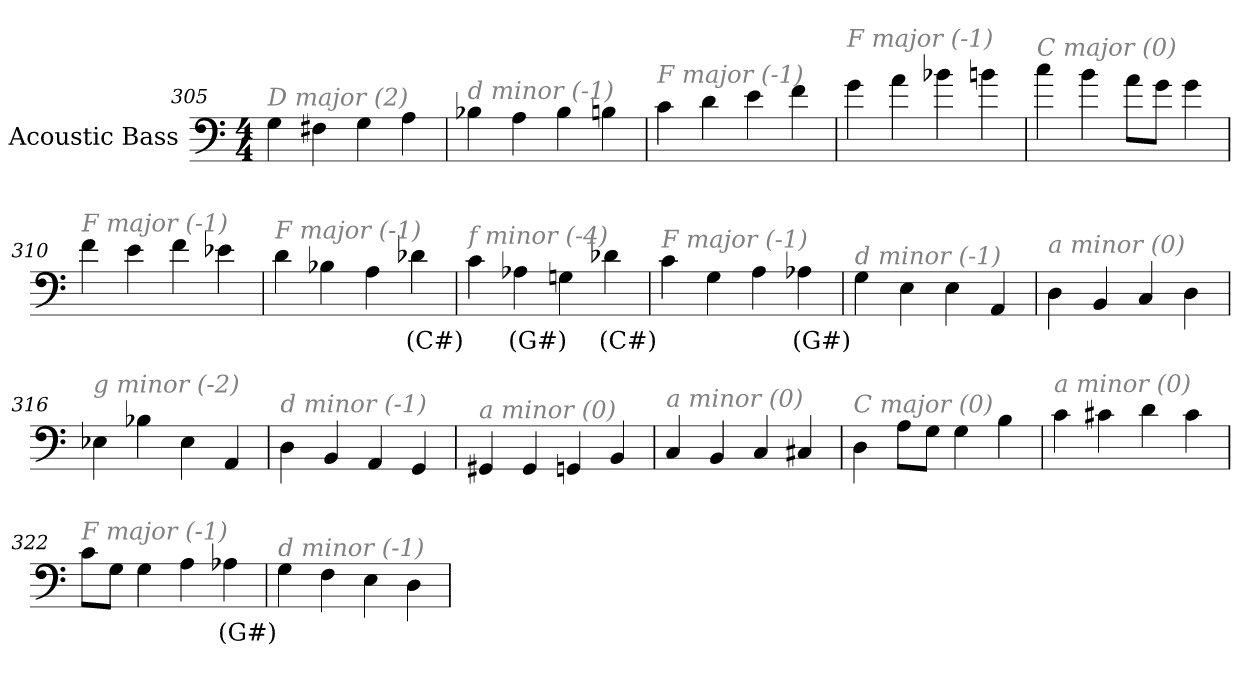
**kern	**text
*part1	*part1
*staff1	*staff1
*I"Acoustic Bass	*
*clefF4	*
*ITrd7c12	*
*k[]	*
*C:	*
*M4/4	*
=305	=305
!LO:TX:i:color=#808080:t=D major (2)	!
4GG	.
4FF#X	.
4GG	.
4AA	.
=306	=306
!LO:TX:i:color=#808080:t=d minor (-1)	!
4BB-X	.
4AA	.
4BB-	.
4BBn	.
=307	=307
!LO:TX:i:color=#808080:t=F major (-1)	!
4C	.
4D	.
4E	.
4F	.
=308	=308
!LO:TX:i:color=#808080:t=F major (-1)	!
4G	.
4A	.
4B-X	.
4Bn	.
=309	=309
!LO:TX:i:color=#808080:t=C major (0)	!
4c	.
4B	.
8AL	.
8GJ	.
4G	.
=310	=310
!LO:TX:i:color=#808080:t=F major (-1)	!
4F	.
4E	.
4F	.
4E-X	.
=311	=311
!LO:TX:i:color=#808080:t=F major (-1)	!
4D	.
4BB-X	.
4AA	.
4D-Xi	(C#)
=312	=312
!LO:TX:i:color=#808080:t=f minor (-4)	!
4C	.
4AA-Xi	(G#)
4GGn	.
4D-Xi	(C#)
=313	=313
!LO:TX:i:color=#808080:t=F major (-1)	!
4C	.
4GG	.
4AA	.
4AA-Xi	(G#)
=314	=314
!LO:TX:i:color=#808080:t=d minor (-1)	!
4GG	.
4EE	.
4EE	.
4AAA	.
=315	=315
!LO:TX:i:color=#808080:t=a minor (0)	!
4DD	.
4BBB	.
4CC	.
4DD	.
=316	=316
!LO:TX:i:color=#808080:t=g minor (-2)	!
4EE-X	.
4BB-X	.
4EE-	.
4AAA	.
=317	=317
!LO:TX:i:color=#808080:t=d minor (-1)	!
4DD	.
4BBB	.
4AAA	.
4GGG	.
=318	=318
!LO:TX:i:color=#808080:t=a minor (0)	!
4GGG#X	.
4GGG#	.
4GGGn	.
4BBB	.
=319	=319
!LO:TX:i:color=#808080:t=a minor (0)	!
4CC	.
4BBB	.
4CC	.
4CC#X	.
=320	=320
!LO:TX:i:color=#808080:t=C major (0)	!
4DD	.
8AAL	.
8GGJ	.
4GG	.
4BB	.
=321	=321
!LO:TX:i:color=#808080:t=a minor (0)	!
4C	.
4C#X	.
4D	.
4C#	.
=322	=322
!LO:TX:i:color=#808080:t=F major (-1)	!
8CL	.
8GGJ	.
4GG	.
4AA	.
4AA-Xi	(G#)
=323	=323
!LO:TX:i:color=#808080:t=d minor (-1)	!
4GG	.
4FF	.
4EE	.
4DD	.
=	=
*-	*-
